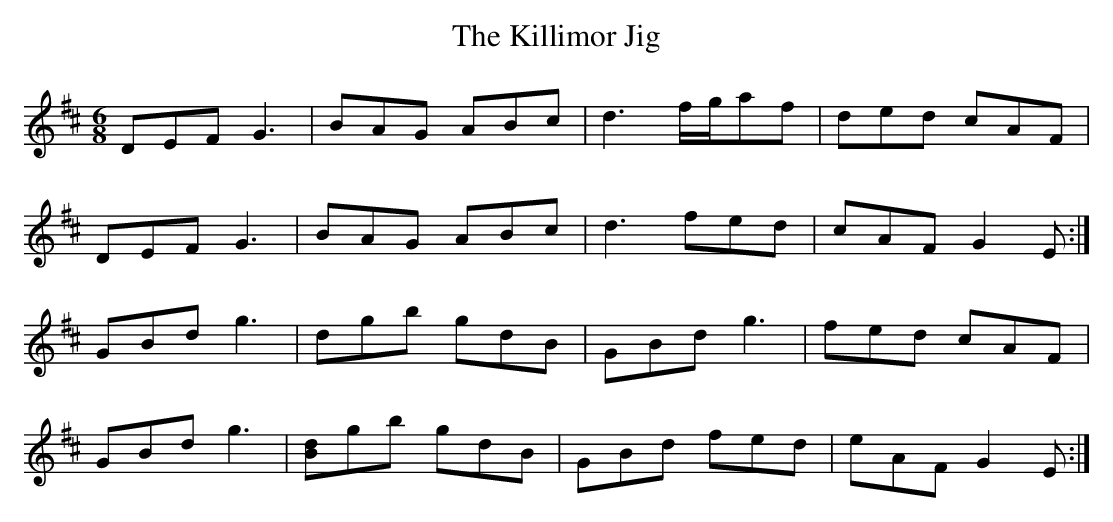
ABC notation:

X:1
T:Killimor Jig, The
L:1/8
M:6/8
K:D
DEF G3 | BAG ABc | d3 f/g/af | ded cAF |
DEF G3 | BAG ABc | d3 fed | cAF G2 E :|
GBd g3 | dgb gdB | GBd g3 | fed cAF |
GBd g3 | [Bd]gb gdB | GBd fed | eAF G2 E :|]
